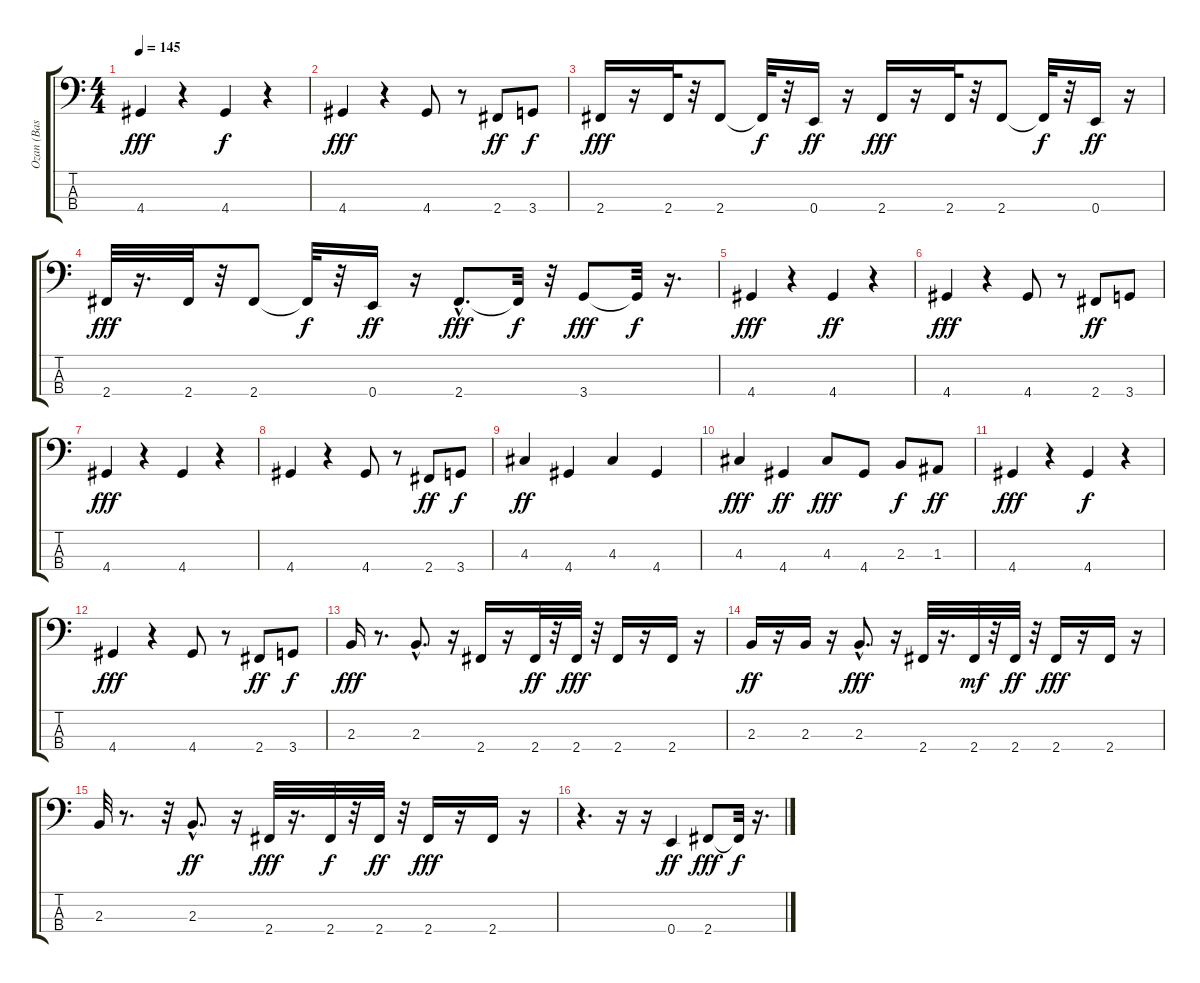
\track ("Ozan (Bas Gitar)" "Ozan (Bas ") {instrument electricbassfinger}
\staff {score tabs}
\tuning (G2 D2 A1 E1) {hide}
\ts (4 4)
\tempo 145
\clef f4
\ks c
4.4.4{dy fff} r.4 4.4.4{dy f} r.4 |
4.4.4{dy fff} r.4 4.4.8 r.8 2.4.8{dy ff} 3.4.8{dy f} |
2.4.16{dy fff} r.16 2.4.32 r.32 2.4.8 2.4{t}.32{dy f} r.32 0.4.16{dy ff} r.16 2.4.16{dy fff} r.16 2.4.32 r.32 2.4.8 2.4{t}.32{dy f} r.32 0.4.16{dy ff} r.16 |
2.4.32{dy fff} r.16{d} 2.4.32 r.32 2.4.8 2.4{t}.32{dy f} r.32 0.4.16{dy ff} r.16 2.4{hac}.8{d dy fff} 2.4{t}.32{dy f} r.32 3.4.8{dy fff} 3.4{t}.32{dy f} r.16{d} |
4.4.4{dy fff} r.4 4.4.4{dy ff} r.4 |
4.4.4{dy fff} r.4 4.4.8 r.8 2.4.8{dy ff} 3.4.8 |
4.4.4{dy fff} r.4 4.4.4 r.4 |
4.4.4 r.4 4.4.8 r.8 2.4.8{dy ff} 3.4.8{dy f} |
4.3.4{dy ff} 4.4.4 4.3.4 4.4.4 |
4.3.4{dy fff} 4.4.4{dy ff} 4.3.8{dy fff} 4.4.8 2.3.8{dy f} 1.3.8{dy ff} |
4.4.4{dy fff} r.4 4.4.4{dy f} r.4 |
4.4.4{dy fff} r.4 4.4.8 r.8 2.4.8{dy ff} 3.4.8{dy f} |
2.3.16{dy fff} r.8{d} 2.3{hac}.8{d} r.16 2.4.16 r.16 2.4.32{dy ff} r.32 2.4.32{dy fff} r.32 2.4.16 r.16 2.4.16 r.16 |
2.3.16{dy ff} r.16 2.3.16 r.16 2.3{hac}.8{d dy fff} r.16 2.4.32 r.16{d} 2.4.32{dy mf} r.32 2.4.32{dy ff} r.32 2.4.16{dy fff} r.16 2.4.16 r.16 |
2.3.32 r.8{d} r.32 2.3{hac}.8{d dy ff} r.16 2.4.32{dy fff} r.16{d} 2.4.32{dy f} r.32 2.4.32{dy ff} r.32 2.4.16{dy fff} r.16 2.4.16 r.16 |
r.4{d} r.16 r.16 0.4.4{dy ff} 2.4.8{dy fff} 2.4{t}.32{dy f} r.16{d}
